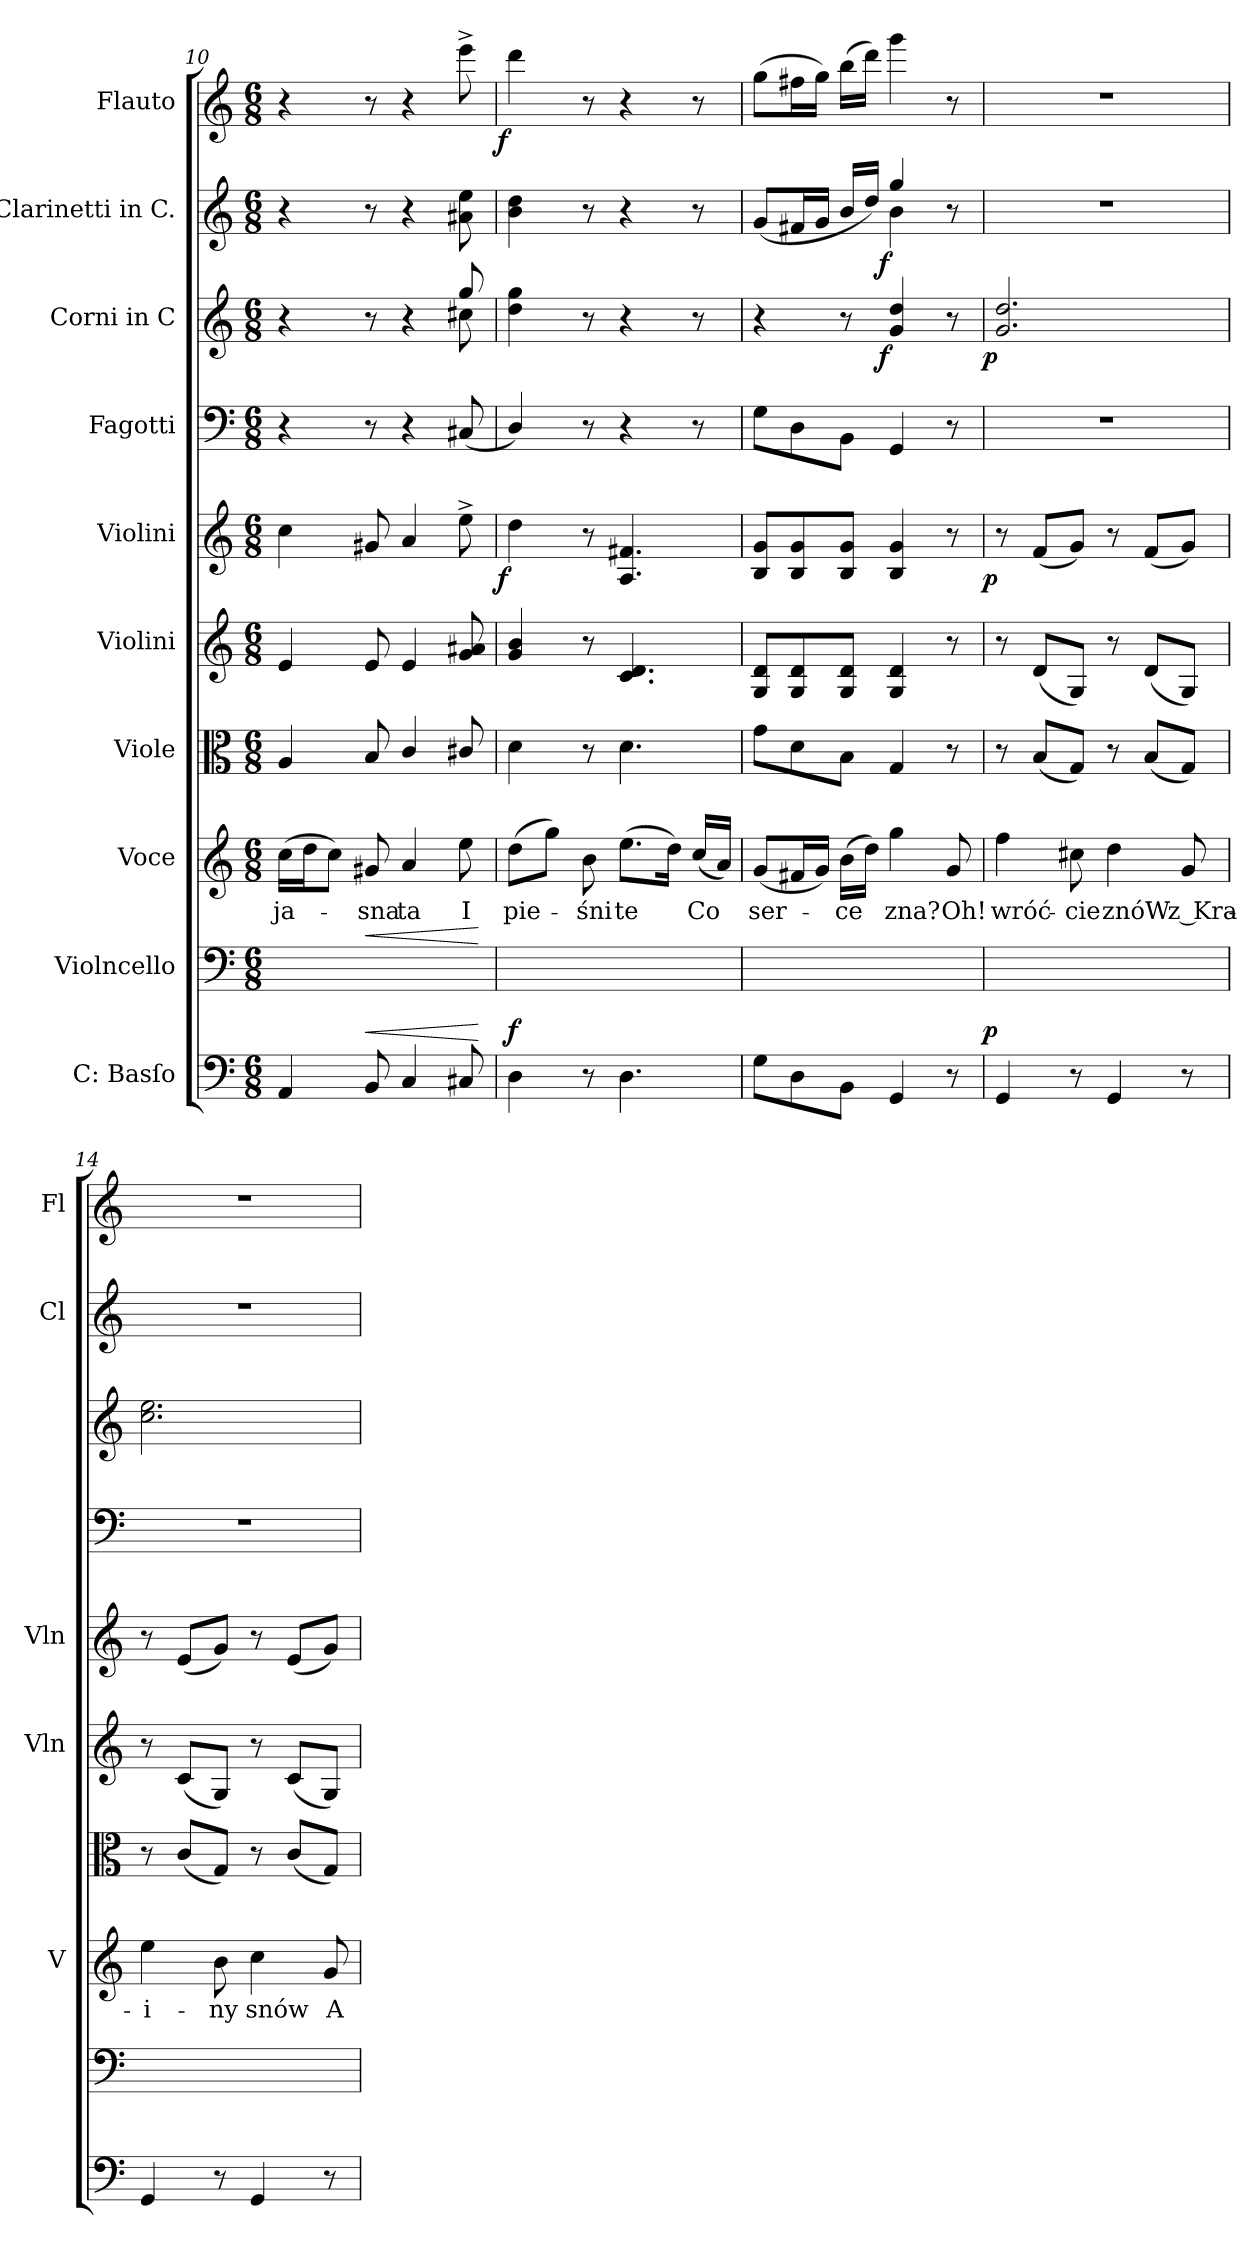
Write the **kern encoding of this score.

**kern	**dynam	**kern	**dynam	**kern	**text	**kern	**kern	**kern	**dynam	**kern	**kern	**dynam	**kern	**dynam	**kern	**dynam
*part10	*part10	*part9	*part9	*part8	*part8	*part7	*part6	*part5	*part5	*part4	*part3	*part3	*part2	*part2	*part1	*part1
*staff10	*staff10	*staff9	*staff9	*staff8	*staff8	*staff7	*staff6	*staff5	*staff5	*staff4	*staff3	*staff3	*staff2	*staff2	*staff1	*staff1
*I"C: Basſo	*	*I"Violncello	*	*I"Voce	*	*I"Viole	*I"Violini	*I"Violini	*	*I"Fagotti	*I"Corni in C	*	*I"Clarinetti in C.	*	*I"Flauto	*
*	*	*	*	*I'V	*	*	*I'Vln	*I'Vln	*	*	*	*	*I'Cl	*	*I'Fl	*
*clefF4	*	*clefF4	*	*clefG2	*	*clefC3	*clefG2	*clefG2	*	*clefF4	*clefG2	*	*clefG2	*	*clefG2	*
*k[]	*	*k[]	*	*k[]	*	*k[]	*k[]	*k[]	*	*k[]	*k[]	*	*k[]	*	*k[]	*
*M6/8	*	*M6/8	*	*M6/8	*	*M6/8	*M6/8	*M6/8	*	*M6/8	*M6/8	*	*M6/8	*	*M6/8	*
=10	=10	=10	=10	=10	=10	=10	=10	=10	=10	=10	=10	=10	=10	=10	=10	=10
*	*	*	*	*	*	*	*	*	*	*	*^	*	*	*	*	*
4AA/	.	4AA/yy	.	(16cc\LL	ja-	4A/	4e/	4cc\	.	4r	4r	4ryy	.	4r	.	4r	.
.	.	.	.	16dd\J	.	.	.	.	.	.	.	.	.	.	.	.	.
.	.	.	.	8cc\J)	.	.	.	.	.	.	.	.	.	.	.	.	.
!	!LO:HP:a	!	!LO:HP:a	!	!	!	!	!	!	!	!	!	!	!	!	!	!
8BB/	<	8BB/yy	<	8g#X/	-sna	8B/	8e/	8g#X/	.	8r	8r	8ryy	.	8r	.	8r	.
4C/	.	4C/yy	.	4a/	ta	4c/	4e/	4a/	.	4r	4r	4ryy	.	4r	.	4r	.
8C#X/	.	8C#X/yy	.	8ee\	I	8c#X/	8g/ 8a#X/	8ee^\	.	(8C#X/	8gg/	8cc#X\	.	8a#X\ 8ee\	.	8eee^<\	.
*	*	*	*	*	*	*	*	*	*	*	*v	*v	*	*	*	*	*
.	[	.	[	.	.	.	.	.	.	.	.	.	.	.	.	.
=11	=11	=11	=11	=11	=11	=11	=11	=11	=11	=11	=11	=11	=11	=11	=11	=11
!	!LO:DY:a	!	!	!	!	!	!	!	!LO:DY:rj	!	!	!	!	!	!	!LO:DY:rj
4D\	f	4D\yy	.	(8dd\L	pie-	4d\	4g/ 4b/	4dd\	f	4D/)	4dd\ 4gg\	.	4b\ 4dd\	.	4ddd\	f
.	.	.	.	8gg\J)	.	.	.	.	.	.	.	.	.	.	.	.
8r	.	8ryy	.	8b\	-śni	8r	8r	8r	.	8r	8r	.	8r	.	8r	.
4.D\	.	4.D\yy	.	(8.ee\L	te	4.d\	4.c/ 4.d/	4.A/ 4.f#X/	.	4r	4r	.	4r	.	4r	.
.	.	.	.	16dd\Jk)	.	.	.	.	.	.	.	.	.	.	.	.
.	.	.	.	(16cc/LL	Co	.	.	.	.	8r	8r	.	8r	.	8r	.
.	.	.	.	16a/JJ)	.	.	.	.	.	.	.	.	.	.	.	.
=12	=12	=12	=12	=12	=12	=12	=12	=12	=12	=12	=12	=12	=12	=12	=12	=12
*	*	*	*	*	*	*	*	*	*	*	*	*	*^	*	*	*
8G\L	.	8G\Lyy	.	(8g/L	ser-	8g\L	8G/ 8d/L	8B/ 8g/L	.	8G\L	4r	.	(<8g/L	4ryy	.	(8gg\L	.
8D\	.	8D\yy	.	16f#X/L	.	8d\	8G/ 8d/	8B/ 8g/	.	8D\	.	.	16f#X/L	.	.	16ff#X\L	.
.	.	.	.	16g/JJ)	.	.	.	.	.	.	.	.	16g/JJ	.	.	16gg\JJ)	.
8BB\J	.	8BB\Jyy	.	(16b\LL	-ce	8B\J	8G/ 8d/J	8B/ 8g/J	.	8BB\J	8r	.	16b/LL	8ryy	.	(16bb\LL	.
.	.	.	.	16dd\JJ)	.	.	.	.	.	.	.	.	16dd/JJ)	.	.	16ddd\JJ)	.
!	!	!	!	!	!	!	!	!	!	!	!	!LO:DY:rj	!	!	!LO:DY:rj	!	!
4GG/	.	4GG/yy	.	4gg\	zna?	4G/	4G/ 4d/	4B/ 4g/	.	4GG/	4g/ 4dd/	f	4gg/	4b\	f	4ggg\	.
8r	.	8ryy	.	8g/	Oh!	8r	8r	8r	.	8r	8r	.	8r	8ryy	.	8r	.
=13	=13	=13	=13	=13	=13	=13	=13	=13	=13	=13	=13	=13	=13	=13	=13	=13	=13
!	!LO:DY:a:rj	!	!	!	!	!	!	!	!LO:DY:rj	!	!	!LO:DY:rj	!	!	!	!	!
*	*	*	*	*	*	*	*	*	*	*	*	*	*v	*v	*	*	*
4GG/	p	4GG/yy	.	4ff\	wróć-	8r	8r	8r	p	2.r	2.g/ 2.dd/	p	2.r	.	2.r	.
.	.	.	.	.	.	(8B/L	(8d/L	(8f/L	.	.	.	.	.	.	.	.
8r	.	8ryy	.	8cc#X\	-cie	8G/J)	8G/J)	8g/J)	.	.	.	.	.	.	.	.
4GG/	.	4GG/yy	.	4dd\	znóW	8r	8r	8r	.	.	.	.	.	.	.	.
.	.	.	.	.	.	(8B/L	(8d/L	(8f/L	.	.	.	.	.	.	.	.
8r	.	8ryy	.	8g/	z Kra-	8G/J)	8G/J)	8g/J)	.	.	.	.	.	.	.	.
=14	=14	=14	=14	=14	=14	=14	=14	=14	=14	=14	=14	=14	=14	=14	=14	=14
4GG/	.	4GG/yy	.	4ee\	-i-	8r	8r	8r	.	2.r	2.cc\ 2.ee\	.	2.r	.	2.r	.
.	.	.	.	.	.	(8c/L	(8c/L	(8e/L	.	.	.	.	.	.	.	.
8r	.	8ryy	.	8b\	-ny	8G/J)	8G/J)	8g/J)	.	.	.	.	.	.	.	.
4GG/	.	4GG/yy	.	4cc\	snów	8r	8r	8r	.	.	.	.	.	.	.	.
.	.	.	.	.	.	(8c/L	(8c/L	(8e/L	.	.	.	.	.	.	.	.
8r	.	8ryy	.	8g/	A-	8G/J)	8G/J)	8g/J)	.	.	.	.	.	.	.	.
=	=	=	=	=	=	=	=	=	=	=	=	=	=	=	=	=
*-	*-	*-	*-	*-	*-	*-	*-	*-	*-	*-	*-	*-	*-	*-	*-	*-
